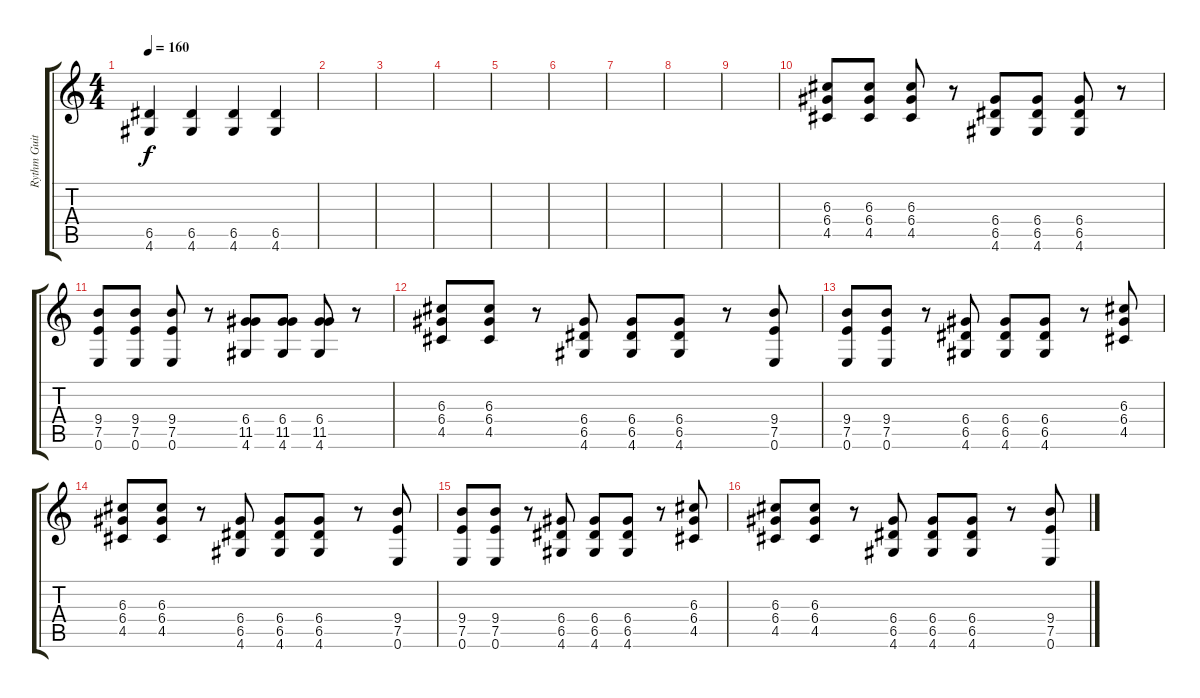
\track ("Rythm Guitar" "Rythm Guit") {instrument distortionguitar}
\staff {score tabs}
\tuning (E4 B3 G3 D3 A2 E2) {hide}
\ts (4 4)
\tempo 160
\clef g2
\ks c
(6.5 4.6).4{dy f} (6.5 4.6).4 (6.5 4.6).4 (6.5 4.6).4 |
|
|
|
|
|
|
|
|
(6.3 6.4 4.5).8 (6.3 6.4 4.5).8 (6.3 6.4 4.5).8 r.8 (6.4 6.5 4.6).8 (6.4 6.5 4.6).8 (6.4 6.5 4.6).8 r.8 |
(9.4 7.5 0.6).8 (9.4 7.5 0.6).8 (9.4 7.5 0.6).8 r.8 (6.4 11.5 4.6).8 (6.4 11.5 4.6).8 (6.4 11.5 4.6).8 r.8 |
(6.3 6.4 4.5).8 (6.3 6.4 4.5).8 r.8 (6.4 6.5 4.6).8 (6.4 6.5 4.6).8 (6.4 6.5 4.6).8 r.8 (9.4 7.5 0.6).8 |
(9.4 7.5 0.6).8 (9.4 7.5 0.6).8 r.8 (6.4 6.5 4.6).8 (6.4 6.5 4.6).8 (6.4 6.5 4.6).8 r.8 (6.3 6.4 4.5).8 |
(6.3 6.4 4.5).8 (6.3 6.4 4.5).8 r.8 (6.4 6.5 4.6).8 (6.4 6.5 4.6).8 (6.4 6.5 4.6).8 r.8 (9.4 7.5 0.6).8 |
(9.4 7.5 0.6).8 (9.4 7.5 0.6).8 r.8 (6.4 6.5 4.6).8 (6.4 6.5 4.6).8 (6.4 6.5 4.6).8 r.8 (6.3 6.4 4.5).8 |
(6.3 6.4 4.5).8 (6.3 6.4 4.5).8 r.8 (6.4 6.5 4.6).8 (6.4 6.5 4.6).8 (6.4 6.5 4.6).8 r.8 (9.4 7.5 0.6).8
